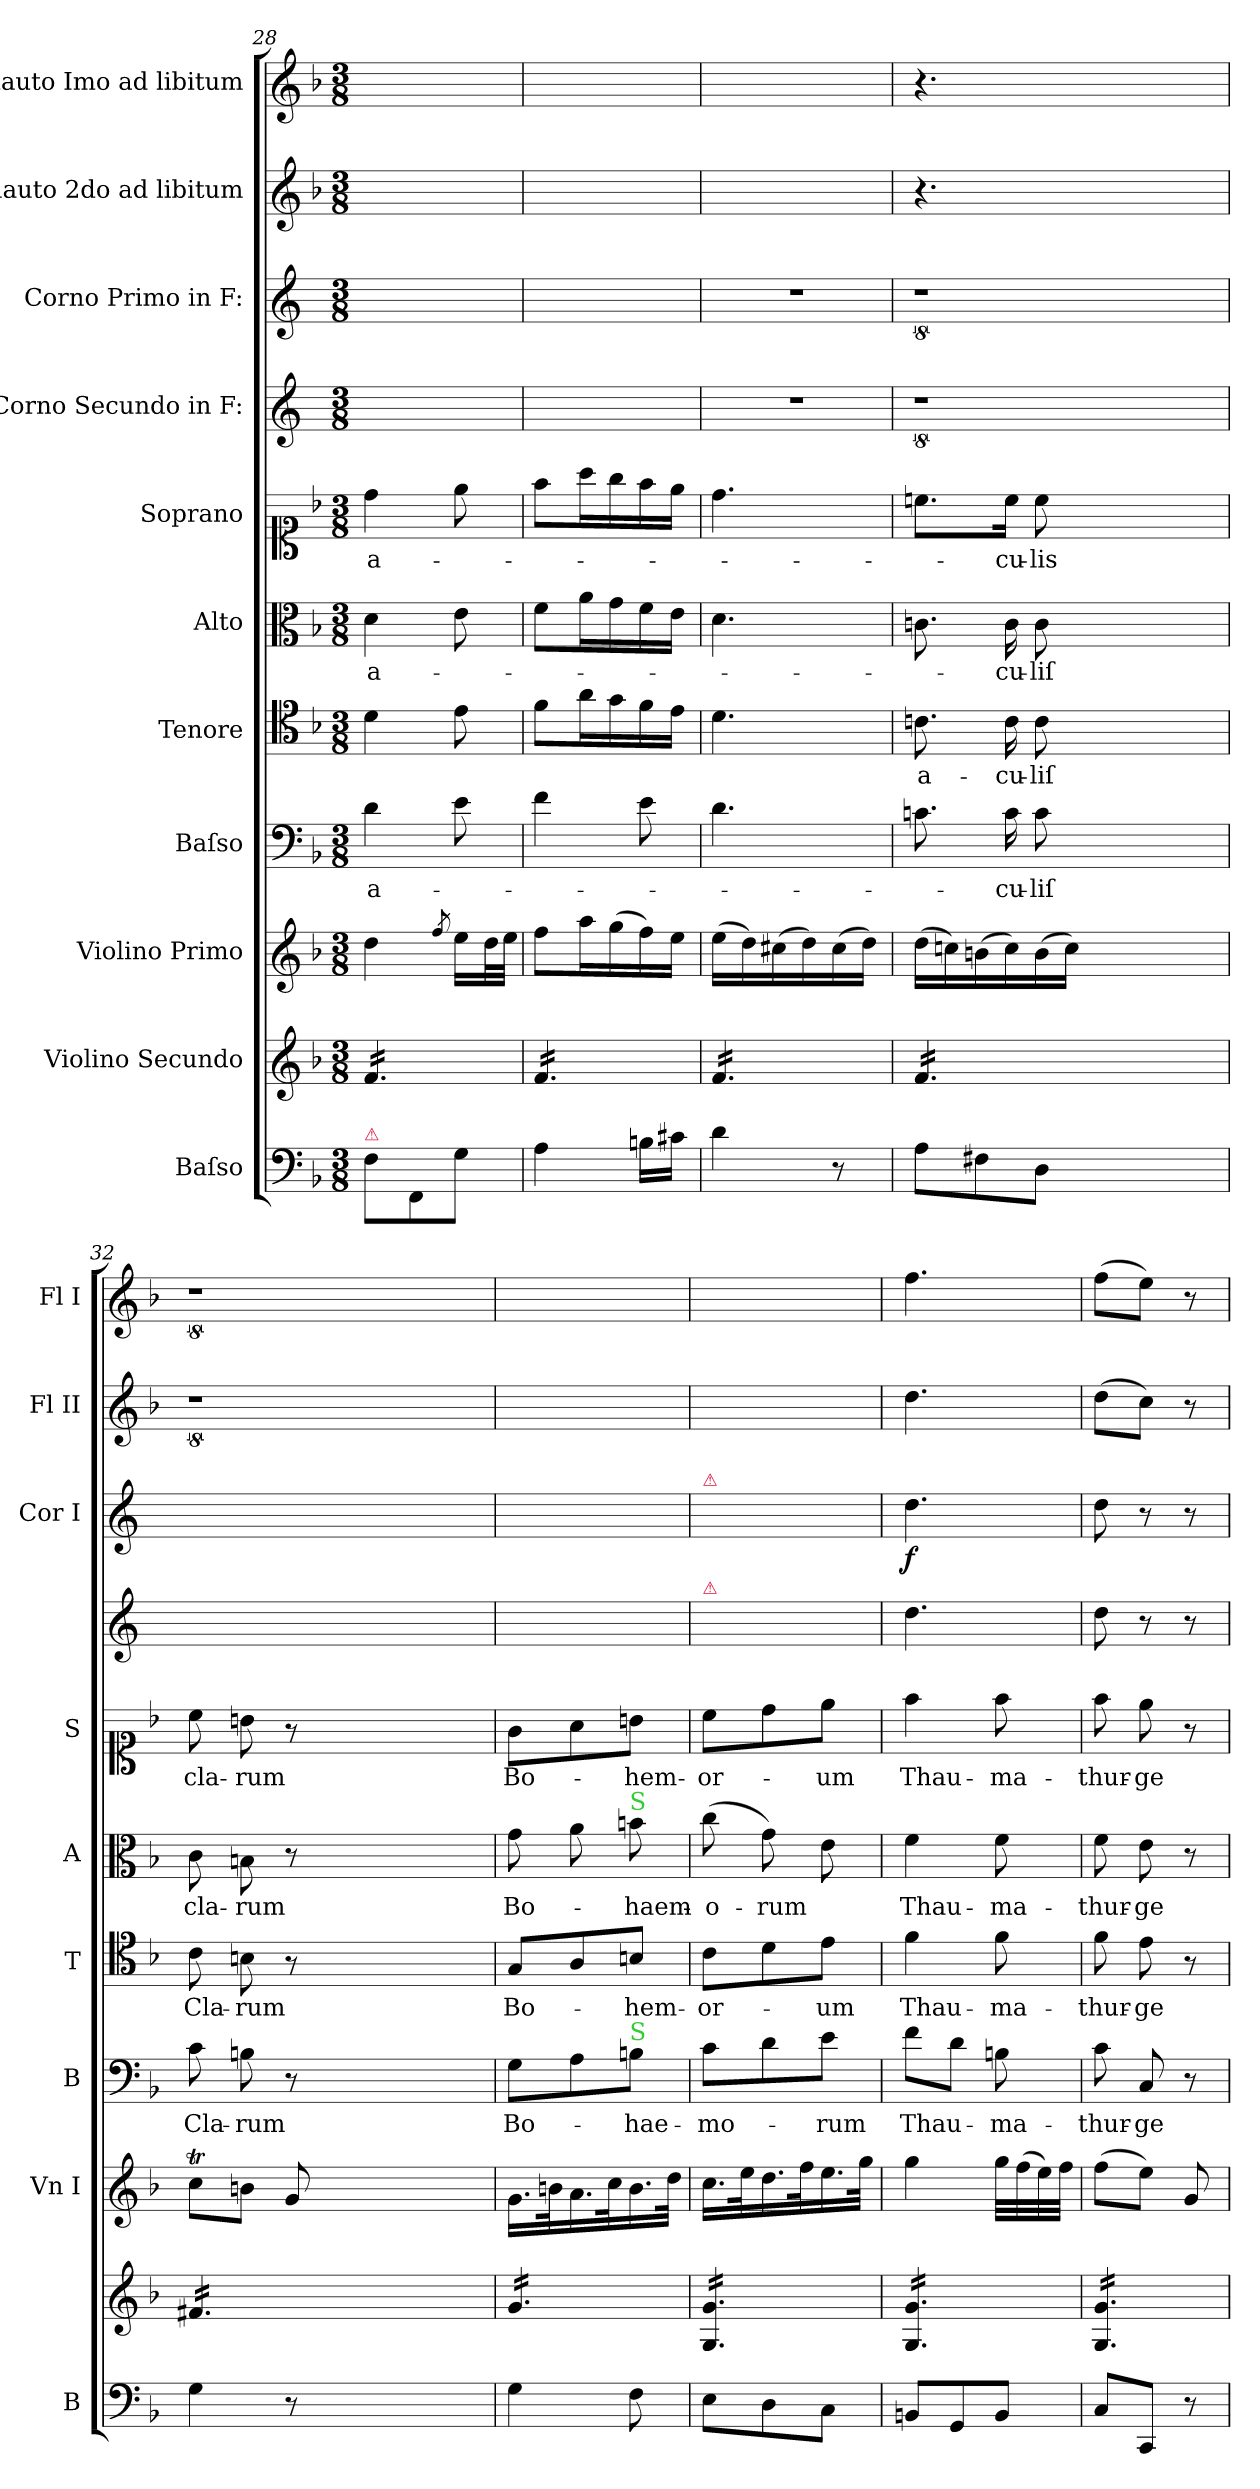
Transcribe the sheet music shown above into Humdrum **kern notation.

**kern	**kern	**kern	**kern	**text	**kern	**text	**kern	**text	**kern	**text	**kern	**kern	**dynam	**kern	**kern
*part11	*part10	*part9	*part8	*part8	*part7	*part7	*part6	*part6	*part5	*part5	*part4	*part3	*part3	*part2	*part1
*staff11	*staff10	*staff9	*staff8	*staff8	*staff7	*staff7	*staff6	*staff6	*staff5	*staff5	*staff4	*staff3	*staff3	*staff2	*staff1
*I"Baſso	*I"Violino Secundo	*I"Violino Primo	*I"Baſso	*	*I"Tenore	*	*I"Alto	*	*I"Soprano	*	*I"Corno Secundo in F:	*I"Corno Primo in F:	*	*I"Flauto 2do ad libitum	*I"Flauto Imo ad libitum
*I'B	*	*I'Vn I	*I'B	*	*I'T	*	*I'A	*	*I'S	*	*	*I'Cor I	*	*I'Fl II	*I'Fl I
*clefF4	*clefG2	*clefG2	*clefF4	*	*clefC4	*	*clefC3	*	*clefC1	*	*clefG2	*clefG2	*	*clefG2	*clefG2
*	*	*	*	*	*	*	*	*	*	*	*ITrd4c7	*ITrd4c7	*	*	*
*k[b-]	*k[b-]	*k[b-]	*k[b-]	*	*k[b-]	*	*k[b-]	*	*k[b-]	*	*k[b-]	*k[b-]	*	*k[b-]	*k[b-]
*F:	*F:	*F:	*F:	*	*F:	*	*F:	*	*F:	*	*	*	*	*F:	*F:
*M3/8	*M3/8	*M3/8	*M3/8	*	*M3/8	*	*M3/8	*	*M3/8	*	*M3/8	*M3/8	*	*M3/8	*M3/8
=28	=28	=28	=28	=28	=28	=28	=28	=28	=28	=28	=28	=28	=28	=28	=28
!LO:TX:a:color=crimson:t=⚠	!	!	!	!	!	!	!	!	!	!	!	!	!	!	!
*	*tremolo	*	*	*	*	*	*	*	*	*	*	*	*	*	*
8F\L	16f/LL	4dd\	4d\	-a-	4d\	.	4d\	-a-	4dd\	-a-	4.ryy	4.ryy	.	4.ryy	4.ryy
.	16f/	.	.	.	.	.	.	.	.	.	.	.	.	.	.
8FF/	16f/	.	.	.	.	.	.	.	.	.	.	.	.	.	.
.	16f/	.	.	.	.	.	.	.	.	.	.	.	.	.	.
.	.	8qff/	.	.	.	.	.	.	.	.	.	.	.	.	.
8G\J	16f/	16ee\LL	8e\	.	8e\	.	8e\	.	8ee\	.	.	.	.	.	.
.	16f/JJ	32dd\L	.	.	.	.	.	.	.	.	.	.	.	.	.
.	.	32ee\JJJ	.	.	.	.	.	.	.	.	.	.	.	.	.
=29	=29	=29	=29	=29	=29	=29	=29	=29	=29	=29	=29	=29	=29	=29	=29
4A\	16f/LL	8ff\L	4f\	.	8f\L	.	8f\L	.	8ff\L	.	4.ryy	4.ryy	.	4.ryy	4.ryy
.	16f/	.	.	.	.	.	.	.	.	.	.	.	.	.	.
.	16f/	16aa\L	.	.	16a\L	.	16a\L	.	16aa\L	.	.	.	.	.	.
.	16f/	(16gg\	.	.	16g\	.	16g\	.	16gg\	.	.	.	.	.	.
16Bn\LL	16f/	16ff\)	8e\	.	16f\	.	16f\	.	16ff\	.	.	.	.	.	.
16c#X\JJ	16f/JJ	16ee\JJ	.	.	16e\JJ	.	16e\JJ	.	16ee\JJ	.	.	.	.	.	.
=30	=30	=30	=30	=30	=30	=30	=30	=30	=30	=30	=30	=30	=30	=30	=30
4d\	16f/LL	(16ee\LL	4.d\	.	4.d\	.	4.d\	.	4.dd\	.	4.r	4.r	.	4.ryy	4.ryy
.	16f/	16dd\)	.	.	.	.	.	.	.	.	.	.	.	.	.
.	16f/	(16cc#X\	.	.	.	.	.	.	.	.	.	.	.	.	.
.	16f/	16dd\)	.	.	.	.	.	.	.	.	.	.	.	.	.
8r	16f/	(16cc#\	.	.	.	.	.	.	.	.	.	.	.	.	.
.	16f/JJ	16dd\JJ)	.	.	.	.	.	.	.	.	.	.	.	.	.
=31	=31	=31	=31	=31	=31	=31	=31	=31	=31	=31	=31	=31	=31	=31	=31
8A\L	16f/LL	(16dd\LL	8.cn\	.	8.cn\	-a-	8.cn\	.	8.ccn\L	.	8%9r	8%9r	.	4.r	4.r
.	16f/	16ccn\)	.	.	.	.	.	.	.	.	.	.	.	.	.
8F#X\	16f/	(16bn\	.	.	.	.	.	.	.	.	.	.	.	.	.
.	16f/	16cc\)	16c\	-cu-	16c\	-cu-	16c\	-cu-	16cc\Jk	-cu-	.	.	.	.	.
8D\J	16f/	(16b\	8c\	-liſ	8c\	-liſ	8c\	-liſ	8cc\	-lis	.	.	.	.	.
.	16f/JJ	16cc\JJ)	.	.	.	.	.	.	.	.	.	.	.	.	.
2.ryy	2.ryy	2.ryy	2.ryy	.	2.ryy	.	2.ryy	.	2.ryy	.	.	.	.	2.ryy	2.ryy
=32	=32	=32	=32	=32	=32	=32	=32	=32	=32	=32	=32	=32	=32	=32	=32
4G\	16f#X/LL	8ccT\L	8c\	Cla-	8c\	Cla-	8c\	cla-	8cc\	cla-	1ryy	1ryy	.	8%9r	8%9r
.	16f#X/	.	.	.	.	.	.	.	.	.	.	.	.	.	.
.	16f#X/	8bn\J	8Bn\	-rum	8Bn\	-rum	8Bn\	-rum	8bn\	-rum	.	.	.	.	.
.	16f#X/	.	.	.	.	.	.	.	.	.	.	.	.	.	.
8r	16f#X/	8g/	8r	.	8r	.	8r	.	8r	.	.	.	.	.	.
.	16f#X/JJ	.	.	.	.	.	.	.	.	.	.	.	.	.	.
2.ryy	2.ryy	2.ryy	2.ryy	.	2.ryy	.	2.ryy	.	2.ryy	.	.	.	.	.	.
.	.	.	.	.	.	.	.	.	.	.	8ryy	8ryy	.	.	.
=33	=33	=33	=33	=33	=33	=33	=33	=33	=33	=33	=33	=33	=33	=33	=33
4G\	16g/LL	16.g\LL	8G\L	Bo-	8G/L	Bo-	8g\	Bo-	8g\L	Bo-	4.ryy	4.ryy	.	4.ryy	4.ryy
.	16g/	.	.	.	.	.	.	.	.	.	.	.	.	.	.
.	.	32bn\K	.	.	.	.	.	.	.	.	.	.	.	.	.
.	16g/	16.a\	8A\	.	8A/	.	8a\	.	8a\	.	.	.	.	.	.
.	16g/	.	.	.	.	.	.	.	.	.	.	.	.	.	.
.	.	32cc\K	.	.	.	.	.	.	.	.	.	.	.	.	.
!	!	!	!	!	!	!	!LO:TX:a:color=limegreen:t=S	!	!	!	!	!	!	!	!
!	!	!	!LO:TX:a:color=limegreen:t=S	!	!	!	!	!	!	!	!	!	!	!	!
8F\	16g/	16.b\	8Bn\J	-hae-	8Bn/J	-hem-	8bn\	-haem-	8bn\J	-hem-	.	.	.	.	.
.	16g/JJ	.	.	.	.	.	.	.	.	.	.	.	.	.	.
.	.	32dd\JJk	.	.	.	.	.	.	.	.	.	.	.	.	.
=34	=34	=34	=34	=34	=34	=34	=34	=34	=34	=34	=34	=34	=34	=34	=34
!	!	!	!	!	!	!	!	!	!	!	!	!LO:TX:a:color=crimson:t=⚠	!	!	!
!	!	!	!	!	!	!	!	!	!	!	!LO:TX:a:color=crimson:t=⚠	!	!	!	!
8E\L	16G/ 16g/LL	16.cc\LL	8c\L	-mo-	8c\L	-or-	(8cc\	-o-	8cc\L	-or-	4.ryy	4.ryy	.	4.ryy	4.ryy
.	16G/ 16g/	.	.	.	.	.	.	.	.	.	.	.	.	.	.
.	.	32ee\K	.	.	.	.	.	.	.	.	.	.	.	.	.
8D\	16G/ 16g/	16.dd\	8d\	.	8d\	.	8g\)	-rum	8dd\	.	.	.	.	.	.
.	16G/ 16g/	.	.	.	.	.	.	.	.	.	.	.	.	.	.
.	.	32ff\K	.	.	.	.	.	.	.	.	.	.	.	.	.
8C\J	16G/ 16g/	16.ee\	8e\J	-rum	8e\J	-um	8e\	.	8ee\J	-um	.	.	.	.	.
.	16G/ 16g/JJ	.	.	.	.	.	.	.	.	.	.	.	.	.	.
.	.	32gg\JJk	.	.	.	.	.	.	.	.	.	.	.	.	.
=35	=35	=35	=35	=35	=35	=35	=35	=35	=35	=35	=35	=35	=35	=35	=35
8BBn/L	16G/ 16g/LL	4gg\	8f\L	Thau-	4f\	Thau-	4f\	Thau-	4ff\	Thau-	4.g\	4.g\	f	4.dd\	4.ff\
.	16G/ 16g/	.	.	.	.	.	.	.	.	.	.	.	.	.	.
8GG/	16G/ 16g/	.	8d\J	.	.	.	.	.	.	.	.	.	.	.	.
.	16G/ 16g/	.	.	.	.	.	.	.	.	.	.	.	.	.	.
8BB/J	16G/ 16g/	32gg\LLL	8Bn\	-ma-	8f\	-ma-	8f\	-ma-	8ff\	-ma-	.	.	.	.	.
.	.	(32ff\	.	.	.	.	.	.	.	.	.	.	.	.	.
.	16G/ 16g/JJ	32ee\)	.	.	.	.	.	.	.	.	.	.	.	.	.
.	.	32ff\JJJ	.	.	.	.	.	.	.	.	.	.	.	.	.
=36	=36	=36	=36	=36	=36	=36	=36	=36	=36	=36	=36	=36	=36	=36	=36
8C/L	16G/ 16g/LL	(8ff\L	8c\	-thur-	8f\	-thur-	8f\	-thur-	8ff\	-thur-	8g\	8g\	.	(8dd\L	(8ff\L
.	16G/ 16g/	.	.	.	.	.	.	.	.	.	.	.	.	.	.
8CC/J	16G/ 16g/	8ee\J)	8C/	-ge	8e\	-ge	8e\	-ge	8ee\	-ge	8r	8r	.	8cc\J)	8ee\J)
.	16G/ 16g/	.	.	.	.	.	.	.	.	.	.	.	.	.	.
8r	16G/ 16g/	8g/	8r	.	8r	.	8r	.	8r	.	8r	8r	.	8r	8r
.	16G/ 16g/JJ	.	.	.	.	.	.	.	.	.	.	.	.	.	.
*	*Xtremolo	*	*	*	*	*	*	*	*	*	*	*	*	*	*
=	=	=	=	=	=	=	=	=	=	=	=	=	=	=	=
*-	*-	*-	*-	*-	*-	*-	*-	*-	*-	*-	*-	*-	*-	*-	*-
